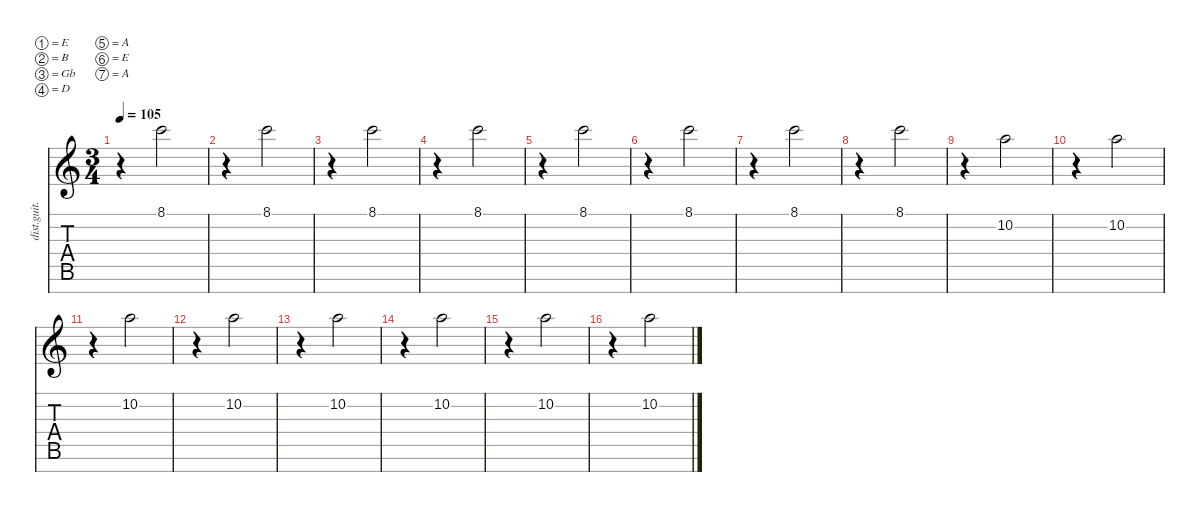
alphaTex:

\defaultSystemsLayout 4
\hideDynamics
\bracketExtendMode nobrackets
\track ("Delay Guitar 2" "dist.guit.") {instrument distortionguitar}
\staff {score tabs}
\tuning (E4 B3 Gb3 D3 A2 E2 A1)
\ts (3 4)
\beaming (8 2 2 2 2)
\tempo 105
\clef g2
\ks c
r.4{dy mf instrument distortionguitar} 8.1.2 |
r.4 8.1.2 |
r.4 8.1.2 |
r.4 8.1.2 |
r.4 8.1.2 |
r.4 8.1.2 |
r.4 8.1.2 |
r.4 8.1.2 |
r.4 10.2.2 |
r.4 10.2.2 |
r.4 10.2.2 |
r.4 10.2.2 |
r.4 10.2.2 |
r.4 10.2.2 |
r.4 10.2.2 |
r.4 10.2.2
